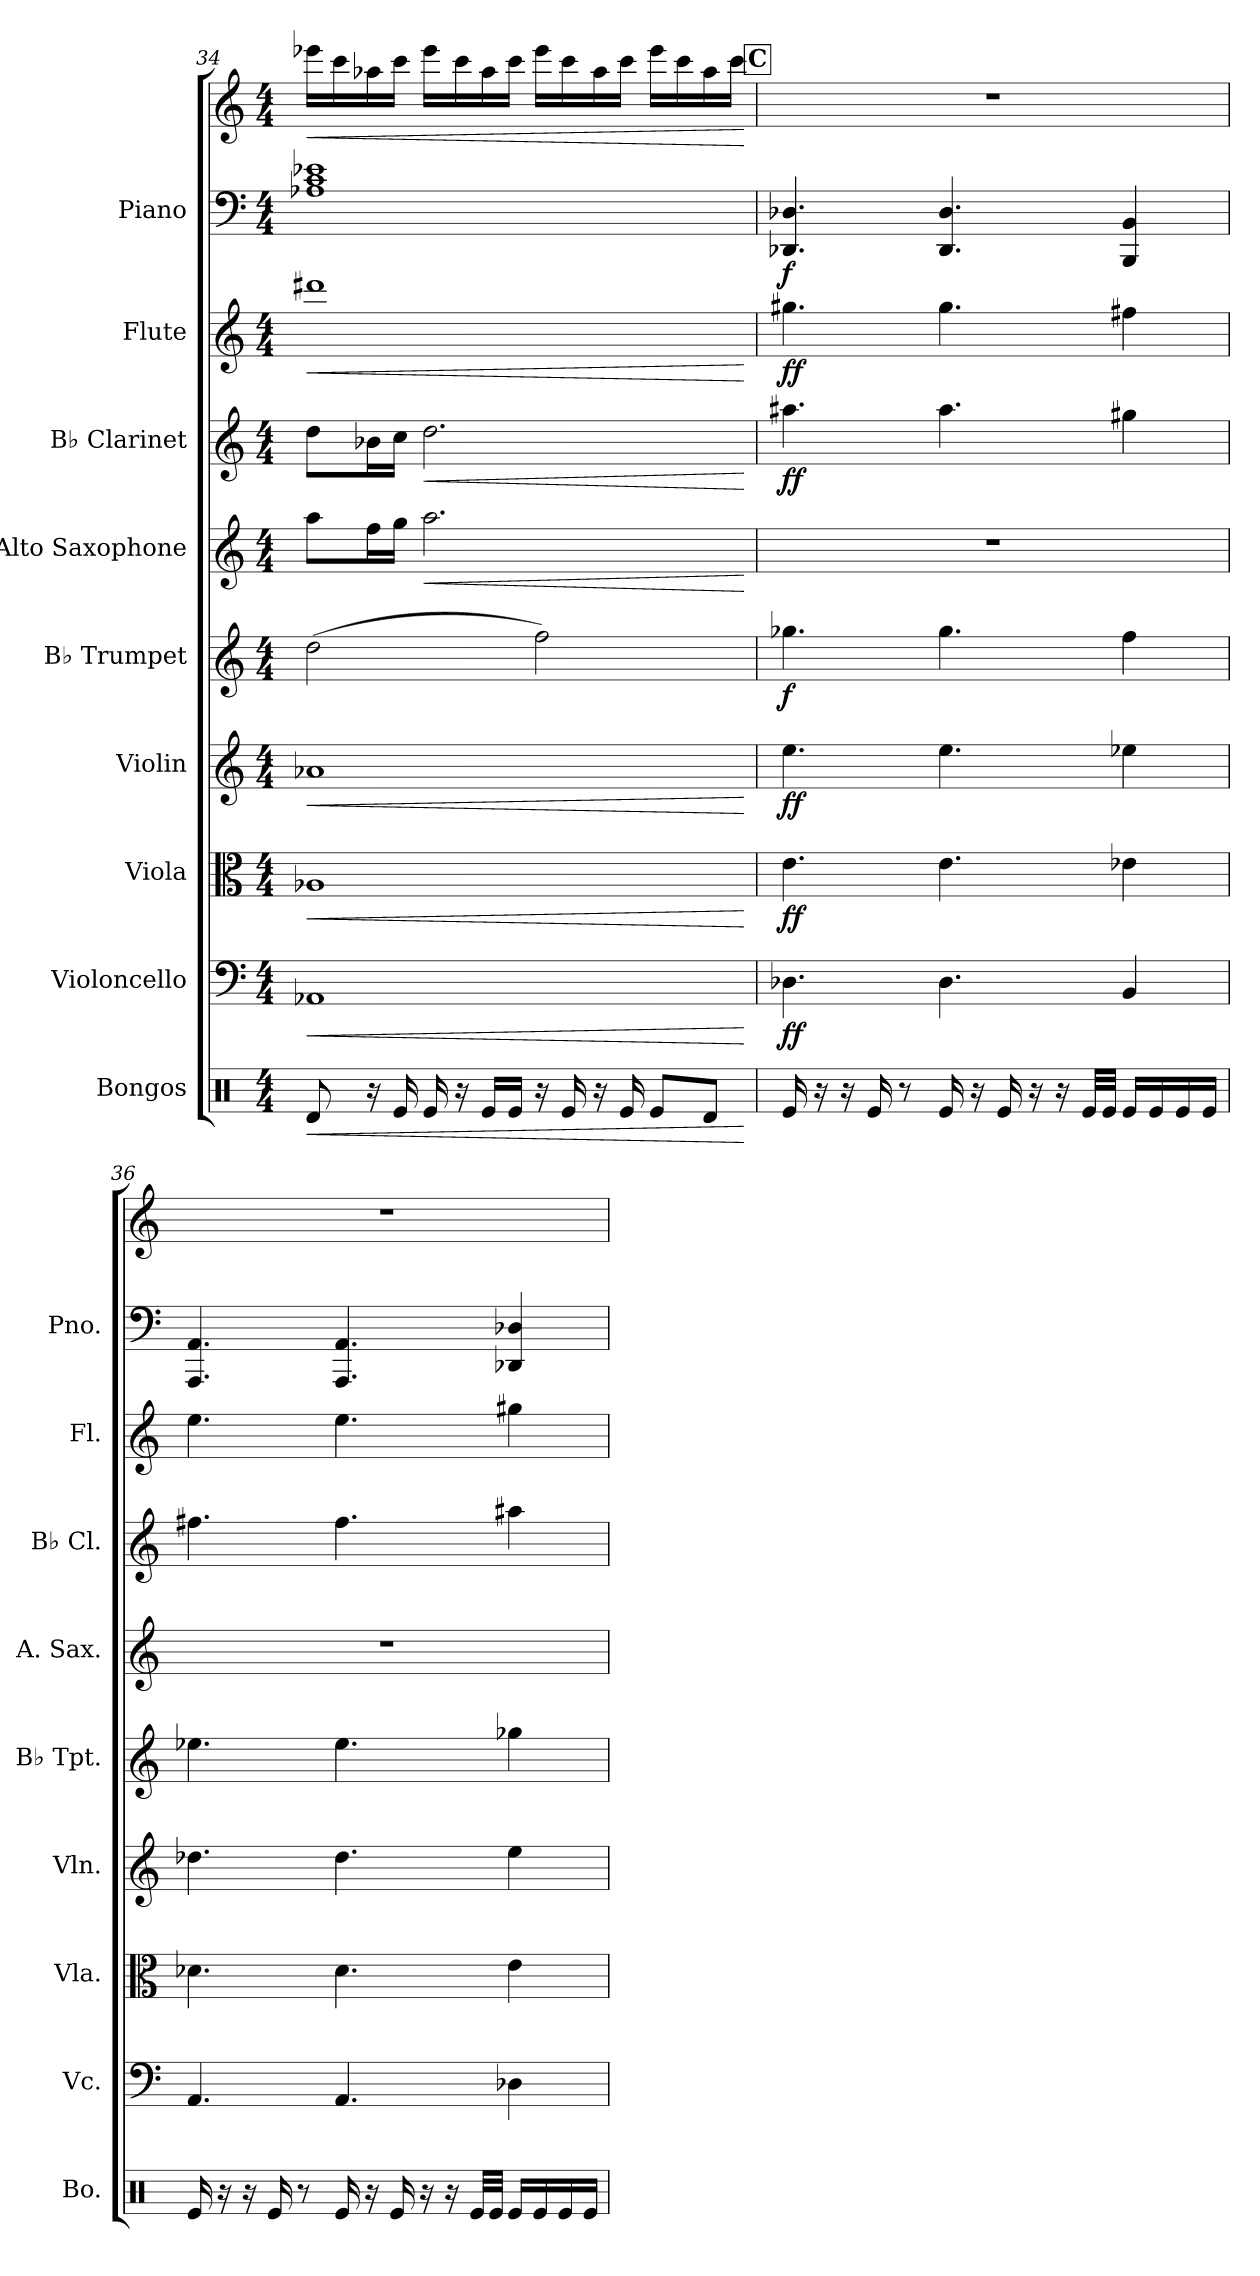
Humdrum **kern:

**kern	**dynam	**kern	**dynam	**kern	**dynam	**kern	**dynam	**kern	**dynam	**kern	**dynam	**kern	**dynam	**kern	**dynam	**kern	**kern	**dynam
*part9	*part9	*part8	*part8	*part7	*part7	*part6	*part6	*part5	*part5	*part4	*part4	*part3	*part3	*part2	*part2	*part1	*part1	*part1
*staff10	*staff10	*staff9	*staff9	*staff8	*staff8	*staff7	*staff7	*staff6	*staff6	*staff5	*staff5	*staff4	*staff4	*staff3	*staff3	*staff2	*staff1	*staff1/2
*I"Bongos	*	*I"Violoncello	*	*I"Viola	*	*I"Violin	*	*I"B♭ Trumpet	*	*I"Alto Saxophone	*	*I"B♭ Clarinet	*	*I"Flute	*	*I"Piano	*	*
*I'Bo.	*	*I'Vc.	*	*I'Vla.	*	*I'Vln.	*	*I'B♭ Tpt.	*	*I'A. Sax.	*	*I'B♭ Cl.	*	*I'Fl.	*	*I'Pno.	*	*
!!LO:PB:g=z
*clefX	*	*clefF4	*	*clefC3	*	*clefG2	*	*clefG2	*	*clefG2	*	*clefG2	*	*clefG2	*	*clefF4	*clefG2	*
*	*	*	*	*	*	*	*	*ITrd1c2	*	*ITrd5c9	*	*ITrd1c2	*	*	*	*	*	*
*k[]	*	*k[]	*	*k[]	*	*k[]	*	*k[b-e-]	*	*k[b-e-a-]	*	*k[b-e-]	*	*k[]	*	*k[]	*k[]	*
*M4/4	*	*M4/4	*	*M4/4	*	*M4/4	*	*M4/4	*	*M4/4	*	*M4/4	*	*M4/4	*	*M4/4	*M4/4	*
=34	=34	=34	=34	=34	=34	=34	=34	=34	=34	=34	=34	=34	=34	=34	=34	=34	=34	=34
!	!LO:HP:b	!	!LO:HP:b	!	!LO:HP:b	!	!LO:HP:b	!	!	!	!	!	!	!	!LO:HP:b	!	!	!LO:HP:b
8Rd/	<	1AA-X	<	1A-X	<	1a-X	<	(2cc\	.	8cc\L	.	8cc\L	.	1ddd#X	<	1A-X 1c 1e-X	16eee-X\LL	<
.	.	.	.	.	.	.	.	.	.	.	.	.	.	.	.	.	16ccc\	.
16r	.	.	.	.	.	.	.	.	.	16a-\L	.	16a-X\L	.	.	.	.	16aa-X\	.
16Re/	.	.	.	.	.	.	.	.	.	16b-\JJ	.	16b-\JJ	.	.	.	.	16ccc\JJ	.
!	!	!	!	!	!	!	!	!	!	!	!LO:HP:b	!	!LO:HP:b	!	!	!	!	!
16Re/	.	.	.	.	.	.	.	.	.	2.cc\	<	2.cc\	<	.	.	.	16eee-\LL	.
16r	.	.	.	.	.	.	.	.	.	.	.	.	.	.	.	.	16ccc\	.
16Re/LL	.	.	.	.	.	.	.	.	.	.	.	.	.	.	.	.	16aa-\	.
16Re/JJ	.	.	.	.	.	.	.	.	.	.	.	.	.	.	.	.	16ccc\JJ	.
16r	.	.	.	.	.	.	.	2ee-\)	.	.	.	.	.	.	.	.	16eee-\LL	.
16Re/	.	.	.	.	.	.	.	.	.	.	.	.	.	.	.	.	16ccc\	.
16r	.	.	.	.	.	.	.	.	.	.	.	.	.	.	.	.	16aa-\	.
16Re/	.	.	.	.	.	.	.	.	.	.	.	.	.	.	.	.	16ccc\JJ	.
8Re/L	.	.	.	.	.	.	.	.	.	.	.	.	.	.	.	.	16eee-\LL	.
.	.	.	.	.	.	.	.	.	.	.	.	.	.	.	.	.	16ccc\	.
8Rd/J	.	.	.	.	.	.	.	.	.	.	.	.	.	.	.	.	16aa-\	.
.	.	.	.	.	.	.	.	.	.	.	.	.	.	.	.	.	16ccc\JJ	.
.	[	.	[	.	[	.	[	.	.	.	[	.	[	.	[	.	.	[
!!LO:REH:place=s1:a:B:fs=14:t=C
=35	=35	=35	=35	=35	=35	=35	=35	=35	=35	=35	=35	=35	=35	=35	=35	=35	=35	=35
!	!	!	!LO:DY:b	!	!LO:DY:b	!	!LO:DY:b	!	!LO:DY:b	!	!	!	!LO:DY:b	!	!LO:DY:b	!	!	!LO:DY:b=2
16Re/	.	4.D-X\	ff	4.e\	ff	4.ee\	ff	4.ff-X\	f	1r	.	4.gg#X\	ff	4.gg#X\	ff	4.DD-X/ 4.D-X/	1r	f
16r	.	.	.	.	.	.	.	.	.	.	.	.	.	.	.	.	.	.
16r	.	.	.	.	.	.	.	.	.	.	.	.	.	.	.	.	.	.
16Re/	.	.	.	.	.	.	.	.	.	.	.	.	.	.	.	.	.	.
8r	.	.	.	.	.	.	.	.	.	.	.	.	.	.	.	.	.	.
16Re/	.	4.D-\	.	4.e\	.	4.ee\	.	4.ff-\	.	.	.	4.gg#\	.	4.gg#\	.	4.DD-/ 4.D-/	.	.
16r	.	.	.	.	.	.	.	.	.	.	.	.	.	.	.	.	.	.
16Re/	.	.	.	.	.	.	.	.	.	.	.	.	.	.	.	.	.	.
16r	.	.	.	.	.	.	.	.	.	.	.	.	.	.	.	.	.	.
16r	.	.	.	.	.	.	.	.	.	.	.	.	.	.	.	.	.	.
32Re/LLL	.	.	.	.	.	.	.	.	.	.	.	.	.	.	.	.	.	.
32Re/JJJ	.	.	.	.	.	.	.	.	.	.	.	.	.	.	.	.	.	.
16Re/LL	.	4BB/	.	4e-X\	.	4ee-X\	.	4ee-\	.	.	.	4ff#X\	.	4ff#X\	.	4BBB/ 4BB/	.	.
16Re/	.	.	.	.	.	.	.	.	.	.	.	.	.	.	.	.	.	.
16Re/	.	.	.	.	.	.	.	.	.	.	.	.	.	.	.	.	.	.
16Re/JJ	.	.	.	.	.	.	.	.	.	.	.	.	.	.	.	.	.	.
!!LO:PB:g=z
=36	=36	=36	=36	=36	=36	=36	=36	=36	=36	=36	=36	=36	=36	=36	=36	=36	=36	=36
16Re/	.	4.AA/	.	4.d-X\	.	4.dd-X\	.	4.dd-X\	.	1r	.	4.een\	.	4.ee\	.	4.AAA/ 4.AA/	1r	.
16r	.	.	.	.	.	.	.	.	.	.	.	.	.	.	.	.	.	.
16r	.	.	.	.	.	.	.	.	.	.	.	.	.	.	.	.	.	.
16Re/	.	.	.	.	.	.	.	.	.	.	.	.	.	.	.	.	.	.
8r	.	.	.	.	.	.	.	.	.	.	.	.	.	.	.	.	.	.
16Re/	.	4.AA/	.	4.d-\	.	4.dd-\	.	4.dd-\	.	.	.	4.ee\	.	4.ee\	.	4.AAA/ 4.AA/	.	.
16r	.	.	.	.	.	.	.	.	.	.	.	.	.	.	.	.	.	.
16Re/	.	.	.	.	.	.	.	.	.	.	.	.	.	.	.	.	.	.
16r	.	.	.	.	.	.	.	.	.	.	.	.	.	.	.	.	.	.
16r	.	.	.	.	.	.	.	.	.	.	.	.	.	.	.	.	.	.
32Re/LLL	.	.	.	.	.	.	.	.	.	.	.	.	.	.	.	.	.	.
32Re/JJJ	.	.	.	.	.	.	.	.	.	.	.	.	.	.	.	.	.	.
16Re/LL	.	4D-X\	.	4e\	.	4ee\	.	4ff-X\	.	.	.	4gg#X\	.	4gg#X\	.	4DD-X/ 4D-X/	.	.
16Re/	.	.	.	.	.	.	.	.	.	.	.	.	.	.	.	.	.	.
16Re/	.	.	.	.	.	.	.	.	.	.	.	.	.	.	.	.	.	.
16Re/JJ	.	.	.	.	.	.	.	.	.	.	.	.	.	.	.	.	.	.
=	=	=	=	=	=	=	=	=	=	=	=	=	=	=	=	=	=	=
*-	*-	*-	*-	*-	*-	*-	*-	*-	*-	*-	*-	*-	*-	*-	*-	*-	*-	*-
